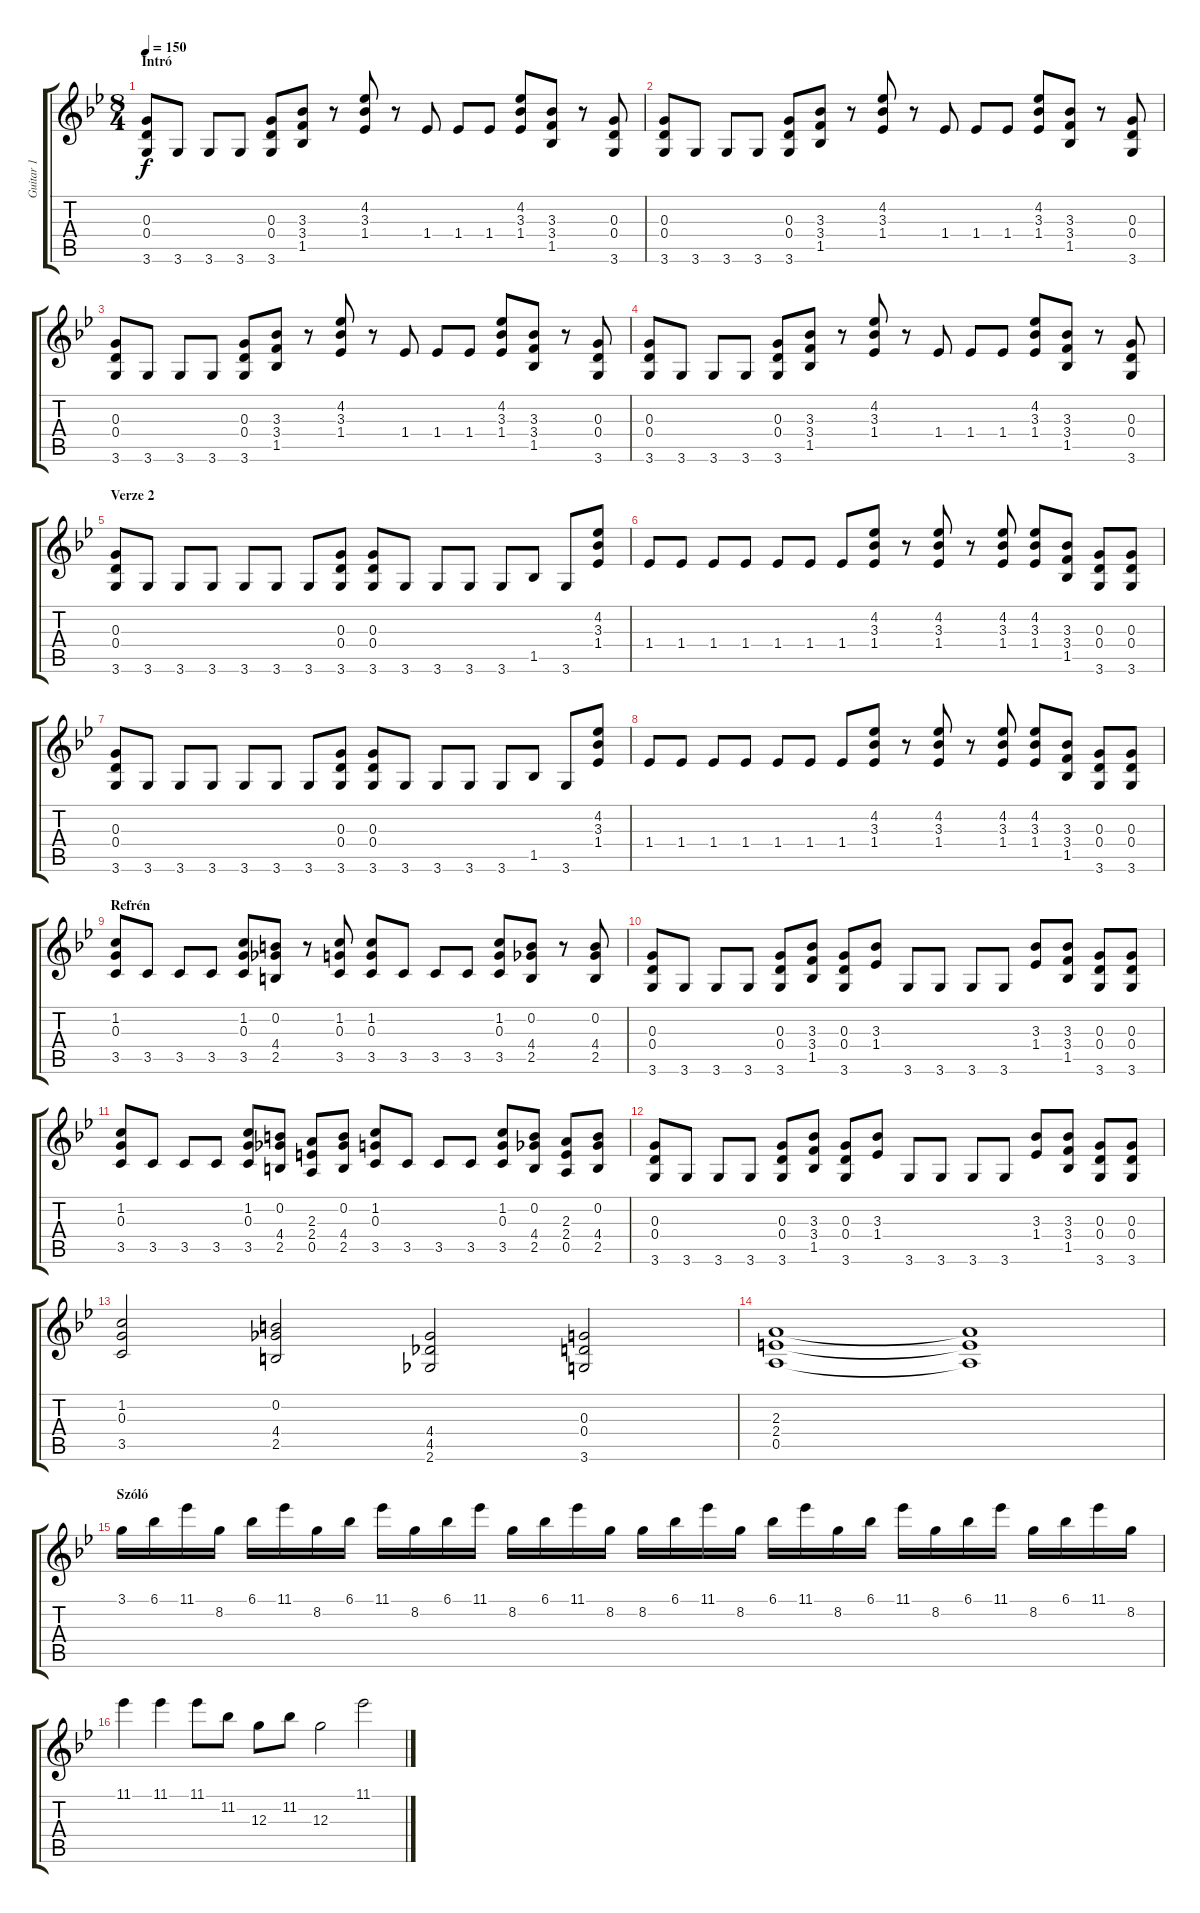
\track ("Guitar 1" "Guitar 1") {instrument overdrivenguitar}
\staff {score tabs}
\tuning (E4 B3 G3 D3 A2 E2) {hide}
\ts (8 4)
\section ("" "Intró")
\tempo 150
\clef g2
\ks gminor
(0.3 0.4 3.6).8{dy f} 3.6.8 3.6.8 3.6.8 (0.3 0.4 3.6).8 (3.3 3.4 1.5).8 r.8 (4.2 3.3 1.4).8 r.8 1.4.8 1.4.8 1.4.8 (4.2 3.3 1.4).8 (3.3 3.4 1.5).8 r.8 (0.3 0.4 3.6).8 |
(0.3 0.4 3.6).8 3.6.8 3.6.8 3.6.8 (0.3 0.4 3.6).8 (3.3 3.4 1.5).8 r.8 (4.2 3.3 1.4).8 r.8 1.4.8 1.4.8 1.4.8 (4.2 3.3 1.4).8 (3.3 3.4 1.5).8 r.8 (0.3 0.4 3.6).8 |
(0.3 0.4 3.6).8 3.6.8 3.6.8 3.6.8 (0.3 0.4 3.6).8 (3.3 3.4 1.5).8 r.8 (4.2 3.3 1.4).8 r.8 1.4.8 1.4.8 1.4.8 (4.2 3.3 1.4).8 (3.3 3.4 1.5).8 r.8 (0.3 0.4 3.6).8 |
(0.3 0.4 3.6).8 3.6.8 3.6.8 3.6.8 (0.3 0.4 3.6).8 (3.3 3.4 1.5).8 r.8 (4.2 3.3 1.4).8 r.8 1.4.8 1.4.8 1.4.8 (4.2 3.3 1.4).8 (3.3 3.4 1.5).8 r.8 (0.3 0.4 3.6).8 |
\section ("" "Verze 2")
(0.3 0.4 3.6).8 3.6.8 3.6.8 3.6.8 3.6.8 3.6.8 3.6.8 (0.3 0.4 3.6).8 (0.3 0.4 3.6).8 3.6.8 3.6.8 3.6.8 3.6.8 1.5.8 3.6.8 (4.2 3.3 1.4).8 |
1.4.8 1.4.8 1.4.8 1.4.8 1.4.8 1.4.8 1.4.8 (4.2 3.3 1.4).8 r.8 (4.2 3.3 1.4).8 r.8 (4.2 3.3 1.4).8 (4.2 3.3 1.4).8 (3.3 3.4 1.5).8 (0.3 0.4 3.6).8 (0.3 0.4 3.6).8 |
(0.3 0.4 3.6).8 3.6.8 3.6.8 3.6.8 3.6.8 3.6.8 3.6.8 (0.3 0.4 3.6).8 (0.3 0.4 3.6).8 3.6.8 3.6.8 3.6.8 3.6.8 1.5.8 3.6.8 (4.2 3.3 1.4).8 |
1.4.8 1.4.8 1.4.8 1.4.8 1.4.8 1.4.8 1.4.8 (4.2 3.3 1.4).8 r.8 (4.2 3.3 1.4).8 r.8 (4.2 3.3 1.4).8 (4.2 3.3 1.4).8 (3.3 3.4 1.5).8 (0.3 0.4 3.6).8 (0.3 0.4 3.6).8 |
\section ("" "Refrén")
(1.2 0.3 3.5).8 3.5.8 3.5.8 3.5.8 (1.2 0.3 3.5).8 (0.2 4.4 2.5).8 r.8 (1.2 0.3 3.5).8 (1.2 0.3 3.5).8 3.5.8 3.5.8 3.5.8 (1.2 0.3 3.5).8 (0.2 4.4 2.5).8 r.8 (0.2 4.4 2.5).8 |
(0.3 0.4 3.6).8 3.6.8 3.6.8 3.6.8 (0.3 0.4 3.6).8 (3.3 3.4 1.5).8 (0.3 0.4 3.6).8 (3.3 1.4).8 3.6.8 3.6.8 3.6.8 3.6.8 (3.3 1.4).8 (3.3 3.4 1.5).8 (0.3 0.4 3.6).8 (0.3 0.4 3.6).8 |
(1.2 0.3 3.5).8 3.5.8 3.5.8 3.5.8 (1.2 0.3 3.5).8 (0.2 4.4 2.5).8 (2.3 2.4 0.5).8 (0.2 4.4 2.5).8 (1.2 0.3 3.5).8 3.5.8 3.5.8 3.5.8 (1.2 0.3 3.5).8 (0.2 4.4 2.5).8 (2.3 2.4 0.5).8 (0.2 4.4 2.5).8 |
(0.3 0.4 3.6).8 3.6.8 3.6.8 3.6.8 (0.3 0.4 3.6).8 (3.3 3.4 1.5).8 (0.3 0.4 3.6).8 (3.3 1.4).8 3.6.8 3.6.8 3.6.8 3.6.8 (3.3 1.4).8 (3.3 3.4 1.5).8 (0.3 0.4 3.6).8 (0.3 0.4 3.6).8 |
(1.2 0.3 3.5).2 (0.2 4.4 2.5).2 (4.4 4.5 2.6).2 (0.3 0.4 3.6).2 |
(2.3 2.4 0.5).1 (2.3{t} 2.4{t} 0.5{t}).1 |
\section ("" "Szóló")
3.1.16{volume 16} 6.1.16 11.1.16 8.2.16 6.1.16 11.1.16 8.2.16 6.1.16 11.1.16 8.2.16 6.1.16 11.1.16 8.2.16 6.1.16 11.1.16 8.2.16 8.2.16 6.1.16 11.1.16 8.2.16 6.1.16 11.1.16 8.2.16 6.1.16 11.1.16 8.2.16 6.1.16 11.1.16 8.2.16 6.1.16 11.1.16 8.2.16 |
11.1.4 11.1.4 11.1.8 11.2.8 12.3.8 11.2.8 12.3.2 11.1.2
